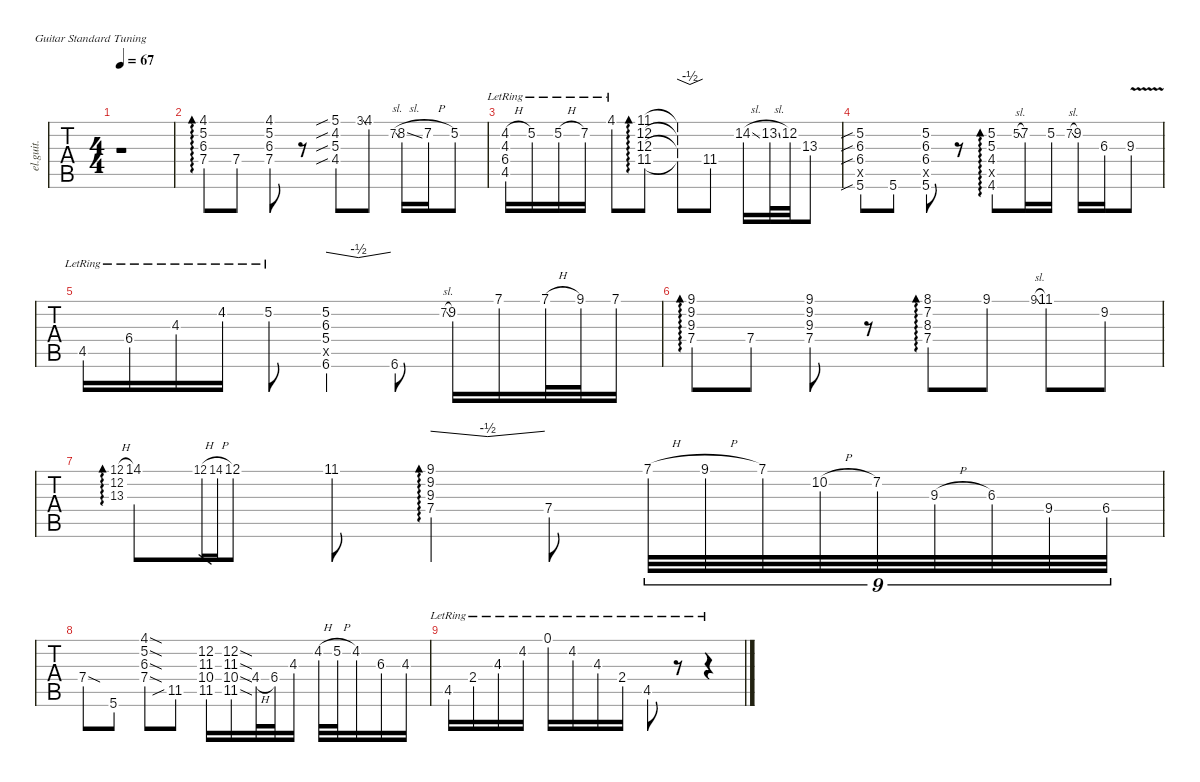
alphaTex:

\defaultSystemsLayout 4
\hideDynamics
\bracketExtendMode nobrackets
\otherSystemsTrackNameOrientation horizontal
\track ("清音主奏" "el.guit.") {instrument electricguitarclean}
\staff {tabs}
\tuning (E4 B3 G3 D3 A2 E2)
\ts (4 4)
\tempo 67
\clef g2
\scale
0.481971
\ks c
r.1{dy mf instrument electricguitarclean} |
\scale
1.17981 (4.1 5.2 6.3 7.4).8{ad 0} 7.4.8 (4.1{ac} 5.2{ac} 6.3{ac} 7.4{ac st}).8 r.8 (5.1{sib} 4.2{sib} 5.3{sib} 4.4{sib}).8 3.1{ss}.8{gr} 4.1.8 7.2{sl}.8{gr} 8.2{sl}.16 7.2{h}.16 5.2.8 |
\scale
1.33822 (4.2{h lr} 4.3{lr} 6.4{lr} 4.5{lr}).16 5.2{lr}.16 5.2{h lr}.16 7.2{lr}.16 4.1{lr}.8 (11.1 12.2 12.3 11.4).8{ad 0} (11.1{t} 12.2{t} 12.3{t} 11.4{t}).8{tbe (dip default 0 0 15.6 -2 16.2 -2 30 0)} 11.4.8 14.2{sl}.16 13.2{sl}.32 12.2.32 13.3.8 |
(5.6{sib} 0.5{x} 6.4{sib} 6.3{sib} 5.2{sib}).8 5.6.8 (5.6{ac} 0.5{ac x} 6.4{ac} 6.3{ac} 5.2{ac st}).8 r.8 (5.2 5.3 4.4 0.5{x} 4.6).8{ad 0} 5.2{sl}.8{gr} 7.2.16 5.2.16 7.2{sl}.8{gr} 9.2.16 6.3.16 9.3{v}.8 |
4.5{lr}.16 6.4{lr}.16 4.3{lr}.16 4.2{lr}.16 5.2{lr}.8 (5.2 6.3 5.4 0.5{x} 6.6).4{tbe (dip default 0 0 15 -2 15.6 -2 30 0)} 6.6.8 7.2{sl}.8{gr} 9.2.16 7.1.16 7.1{h}.32 9.1.32 7.1.16 |
(9.1 9.2 9.3 7.4).8{ad 0} 7.4.8 (7.4{ac} 9.3{ac} 9.2{ac} 9.1{ac st}).8 r.8 (8.1 7.2 8.3 7.4).8{ad 0} 9.1.8 9.1{sl}.8{gr} 11.1.8 9.2.8 |
(13.3 12.2 12.1{h}).8{ad 0 gr} 14.1.8 12.1{h}.16{gr} 14.1{h}.16{gr} 12.1.8 11.1.8 (9.1 9.2 9.3 7.4).4{tbe (dip default 0 0 15 -2 14.399999999999999 -2 30 0) ad 0} 7.4.8 7.1{h}.32{tu (9 8)} 9.1{h}.32{tu (9 8)} 7.1.32{tu (9 8)} 10.2{h}.32{tu (9 8)} 7.2.32{tu (9 8)} 9.3{h}.32{tu (9 8)} 6.3.32{tu (9 8)} 9.4.32{tu (9 8)} 6.4.32{tu (9 8)} |
7.4{sod}.8 5.6.8 (4.1{sod ac} 5.2{sod ac st} 6.3{sod ac} 7.4{sod ac}).8 11.5{sib}.8 (11.5{ac st} 10.4{ac st} 11.3{ac st} 12.2{ac st}).16 (12.2{sod} 11.3{sod} 10.4{sod} 11.5{sod}).16 4.4{h}.32 6.4.32 4.3.16 4.2{h}.32 5.2{h}.32 4.2.16 6.3.16 4.3.16 |
\scale
5.06563 4.5{lr}.16 2.4{lr}.16 4.3{lr}.16 4.2{lr}.16 0.1{lr}.16 4.2{lr}.16 4.3{lr}.16 2.4{lr}.16 4.5{lr}.8 r.8 r.4 |
\scale
0.411075 |
\scale
0.411075 |
\scale
0.411075 |
\scale
0.411075 |
\scale
0.411075 |
\scale
0.411075 |
\scale
0.467917
